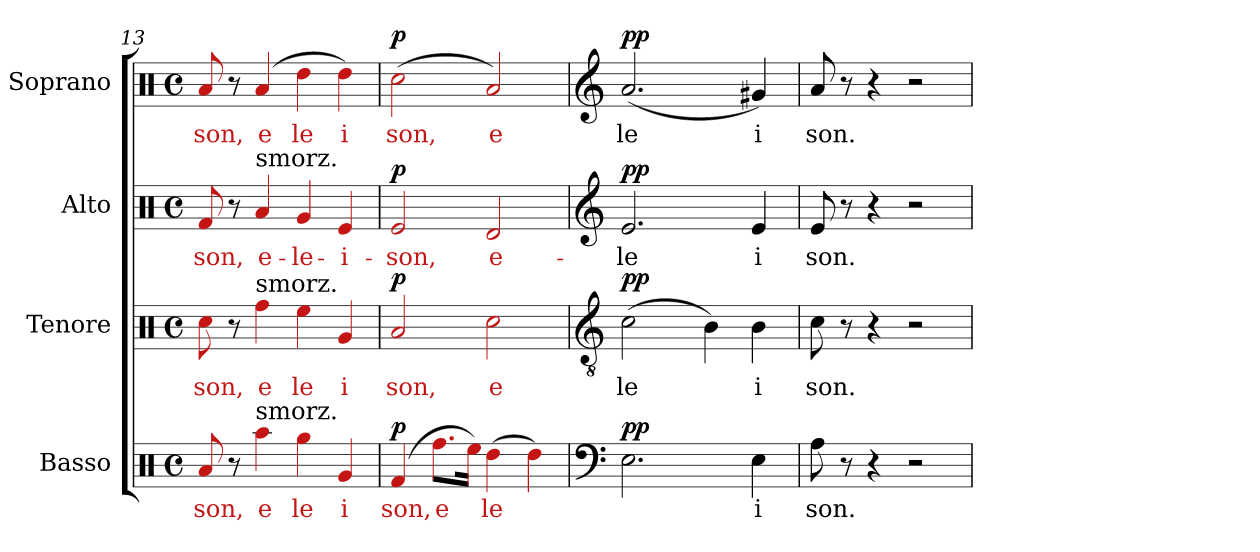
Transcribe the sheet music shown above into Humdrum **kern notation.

**kern	**text	**dynam	**kern	**text	**dynam	**kern	**text	**dynam	**kern	**text	**dynam
*part4	*part4	*part4	*part3	*part3	*part3	*part2	*part2	*part2	*part1	*part1	*part1
*staff4	*staff4	*staff4	*staff3	*staff3	*staff3	*staff2	*staff2	*staff2	*staff1	*staff1	*staff1
*I"Basso	*	*	*I"Tenore	*	*	*I"Alto	*	*	*I"Soprano	*	*
*clefX	*	*	*clefX	*	*	*clefX	*	*	*clefX	*	*
*M4/4	*	*	*M4/4	*	*	*M4/4	*	*	*M4/4	*	*
*met(c)	*	*	*met(c)	*	*	*met(c)	*	*	*met(c)	*	*
=13	=13	=13	=13	=13	=13	=13	=13	=13	=13	=13	=13
!	!LO:LY:b:cj	!	!	!LO:LY:b:cj	!	!	!LO:LY:b:cj	!	!	!LO:LY:b:cj	!
8a/	son,	.	8cc\	son,	.	8f/	-son,	.	8a/	son,	.
8r	.	.	8r	.	.	8r	.	.	8r	.	.
!	!	!	!	!	!	!LO:TX:a:t=smorz.	!	!	!	!	!
!	!	!	!LO:TX:a:t=smorz.	!	!	!	!	!	!	!	!
!LO:TX:a:t=smorz.	!	!	!	!	!	!	!	!	!	!	!
!	!LO:LY:b:cj	!	!	!LO:LY:b:cj	!	!	!LO:LY:b:cj	!	!	!LO:LY:b:cj	!
4aa\	e	.	4ff\	e	.	4a/	e-	.	(>4a/	e	.
!	!LO:LY:b:cj	!	!	!LO:LY:b:cj	!	!	!LO:LY:b:cj	!	!	!LO:LY:b:cj	!
4gg\	le	.	4ee\	le	.	4g#X/	-le-	.	4dd\	le	.
!	!LO:LY:b:cj	!	!	!LO:LY:b:cj	!	!	!LO:LY:b:cj	!	!	!LO:LY:b:cj	!
4g/	i	.	4g#X/	i	.	4e/	-i-	.	4dd\)	i	.
=14	=14	=14	=14	=14	=14	=14	=14	=14	=14	=14	=14
!	!LO:LY:b:cj	!LO:DY:a	!	!LO:LY:b:cj	!LO:DY:a	!	!LO:LY:b:cj	!LO:DY:a	!	!LO:LY:b:cj	!LO:DY:a
(>4f/	son,	p	2a/	son,	p	2e/	-son,	p	(>2cc\	son,	p
!	!LO:LY:b:cj	!	!	!	!	!	!	!	!	!	!
8.ff\L	e	.	.	.	.	.	.	.	.	.	.
16ee\J)	.	.	.	.	.	.	.	.	.	.	.
!	!LO:LY:b:cj	!	!	!LO:LY:b:cj	!	!	!LO:LY:b:cj	!	!	!LO:LY:b:cj	!
(>4dd\	le	.	2cc\	e	.	2d#X/	e-	.	2a/)	e	.
4dd#X\)	.	.	.	.	.	.	.	.	.	.	.
!!LO:LB:g=z
=15	=15	=15	=15	=15	=15	=15	=15	=15	=15	=15	=15
*clefF4	*	*	*clefGv2	*	*	*clefG2	*	*	*clefG2	*	*
!	!	!LO:DY:a	!	!LO:LY:b:cj	!LO:DY:a	!	!LO:LY:b:cj	!LO:DY:a	!	!LO:LY:b:cj	!LO:DY:a
*^	*	*	*	*	*	*	*	*	*	*	*
2.E\	8...ryy	.	pp	(>2c\	le	pp	2.e/	-le	pp	(<2.a/	le	pp
.	2ryy	.	.	.	.	.	.	.	.	.	.	.
.	.	.	.	4B\)	.	.	.	.	.	.	.	.
.	4ryy	.	.	.	.	.	.	.	.	.	.	.
!	!	!LO:LY:b:cj	!	!	!LO:LY:b:cj	!	!	!LO:LY:b:cj	!	!	!LO:LY:b:cj	!
4E\	.	i	.	4B\	i	.	4e/	i	.	4g#X/)	i	.
.	64ryy	.	.	.	.	.	.	.	.	.	.	.
=16	=16	=16	=16	=16	=16	=16	=16	=16	=16	=16	=16	=16
!	!	!LO:LY:b:cj	!	!	!LO:LY:b:cj	!	!	!LO:LY:b:cj	!	!	!LO:LY:b:cj	!
*v	*v	*	*	*	*	*	*	*	*	*	*	*
8A\	son.	.	8c\	son.	.	8e/	son.	.	8a/	son.	.
8r	.	.	8r	.	.	8r	.	.	8r	.	.
4r	.	.	4r	.	.	4r	.	.	4r	.	.
2r	.	.	2r	.	.	2r	.	.	2r	.	.
=	=	=	=	=	=	=	=	=	=	=	=
*-	*-	*-	*-	*-	*-	*-	*-	*-	*-	*-	*-
